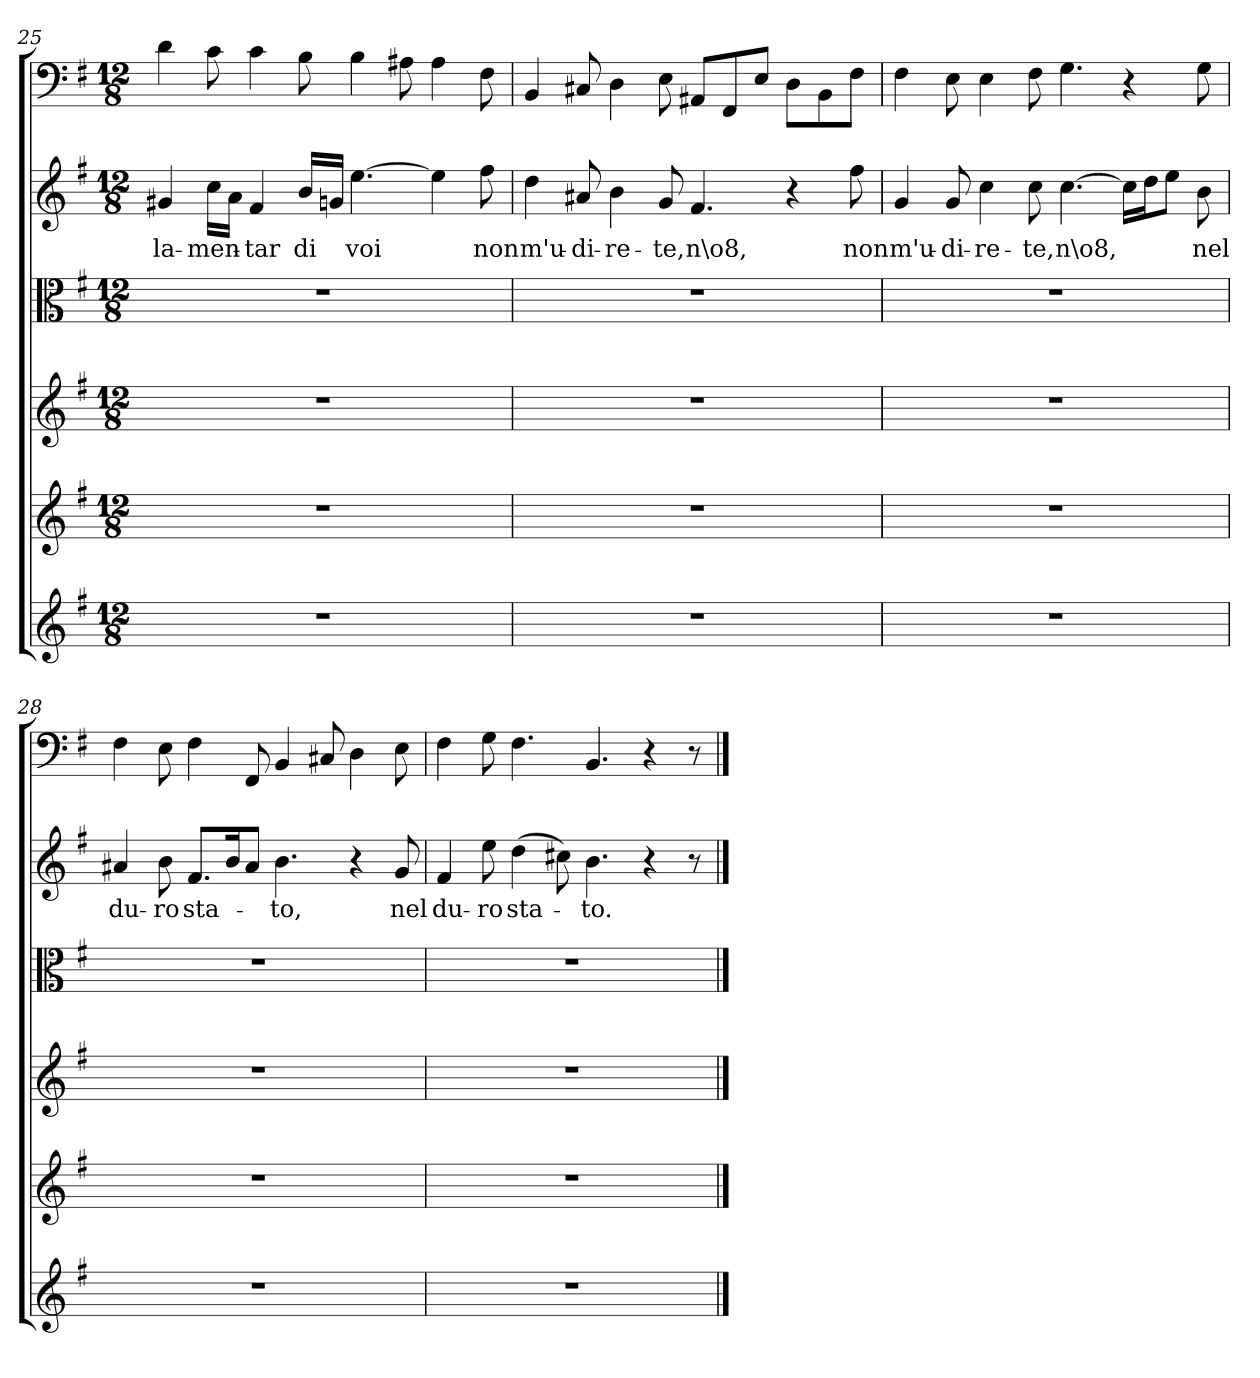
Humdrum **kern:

**kern	**kern	**kern	**kern	**kern	**text	**kern
*part6	*part5	*part4	*part3	*part2	*part2	*part1
*staff6	*staff5	*staff4	*staff3	*staff2	*staff2	*staff1
*clefG2	*clefG2	*clefG2	*clefC3	*clefG2	*	*clefF4
*k[f#]	*k[f#]	*k[f#]	*k[f#]	*k[f#]	*	*k[f#]
*e:	*e:	*e:	*e:	*e:	*	*e:
*M12/8	*M12/8	*M12/8	*M12/8	*M12/8	*	*M12/8
=25	=25	=25	=25	=25	=25	=25
1.r	1.r	1.r	1.r	4g#X/	la-	4d\
.	.	.	.	16cc\LL	-men-	8c\
.	.	.	.	16a\JJ	.	.
.	.	.	.	4f#/	-tar	4c\
.	.	.	.	16b/LL	di	8B\
.	.	.	.	16gn/JJ	.	.
.	.	.	.	[4.ee\	voi	4B\
.	.	.	.	.	.	8A#X\
.	.	.	.	4ee\]	.	4A#\
.	.	.	.	8ff#\	non	8F#\
=26	=26	=26	=26	=26	=26	=26
1.r	1.r	1.r	1.r	4dd\	m'u-	4BB/
.	.	.	.	8a#X/	-di-	8C#X/
.	.	.	.	4b\	-re-	4D\
.	.	.	.	8g/	-te,	8E\
.	.	.	.	4.f#/	n\o8,	8AA#X/L
.	.	.	.	.	.	8FF#/
.	.	.	.	.	.	8E/J
.	.	.	.	4r	.	8D\L
.	.	.	.	.	.	8BB\
.	.	.	.	8ff#\	non	8F#\J
=27	=27	=27	=27	=27	=27	=27
1.r	1.r	1.r	1.r	4g/	m'u-	4F#\
.	.	.	.	8g/	-di-	8E\
.	.	.	.	4cc\	-re-	4E\
.	.	.	.	8cc\	-te,	8F#\
.	.	.	.	[4.cc\	n\o8,	4.G\
.	.	.	.	16cc\LL]	.	4r
.	.	.	.	16dd\J	.	.
.	.	.	.	8ee\J	.	.
.	.	.	.	8b\	nel	8G\
=28	=28	=28	=28	=28	=28	=28
1.r	1.r	1.r	1.r	4a#X/	du-	4F#\
.	.	.	.	8b\	-ro	8E\
.	.	.	.	8.f#/L	sta-	4F#\
.	.	.	.	16b/K	.	.
.	.	.	.	8a#/J	.	8FF#/
.	.	.	.	4.b\	-to,	4BB/
.	.	.	.	.	.	8C#X/
.	.	.	.	4r	.	4D\
.	.	.	.	8g/	nel	8E\
=29	=29	=29	=29	=29	=29	=29
1.r	1.r	1.r	1.r	4f#/	du-	4F#\
.	.	.	.	8ee\	-ro	8G\
.	.	.	.	(4dd\	sta-	4.F#\
.	.	.	.	8cc#X\)	.	.
.	.	.	.	4.b\	-to.	4.BB/
.	.	.	.	4r	.	4r
.	.	.	.	8r	.	8r
==	==	==	==	==	==	==
*-	*-	*-	*-	*-	*-	*-
